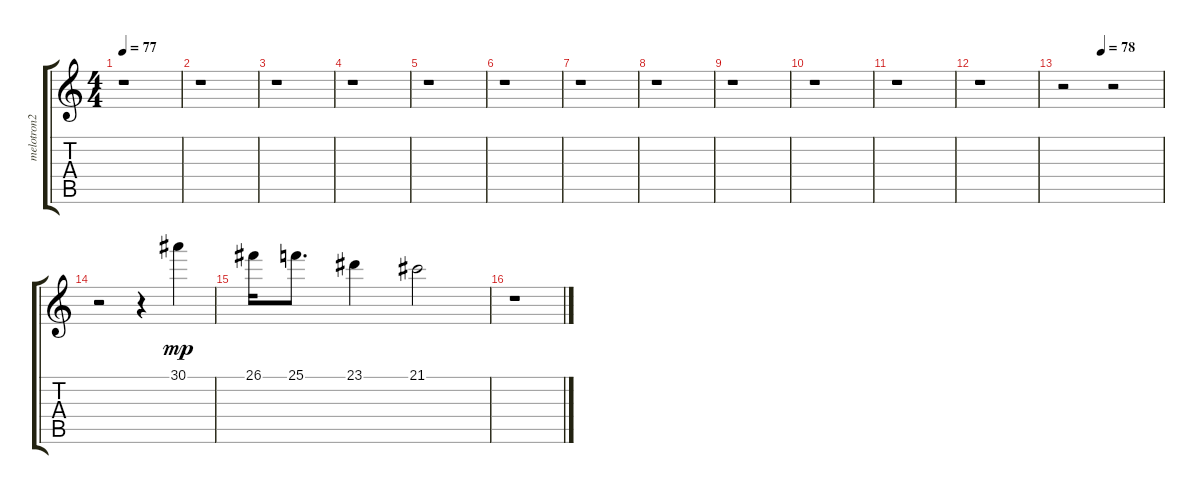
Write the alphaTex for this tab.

\track ("melotron2" "melotron2") {instrument stringensemble1}
\staff {score tabs}
\tuning (E4 B3 G3 D3 A2 E2) {hide}
\ts (4 4)
\tempo 77
\clef g2
\ks c
r.1{dy f} |
r.1 |
r.1 |
r.1 |
r.1 |
r.1 |
r.1 |
r.1 |
r.1 |
r.1 |
r.1 |
r.1 |
\tempo (78 0.390625)
r.2 r.2{volume 12} |
r.2 r.4 30.1.4{dy mp} |
26.1.16 25.1.8{d} 23.1.4 21.1.2 |
r.1
